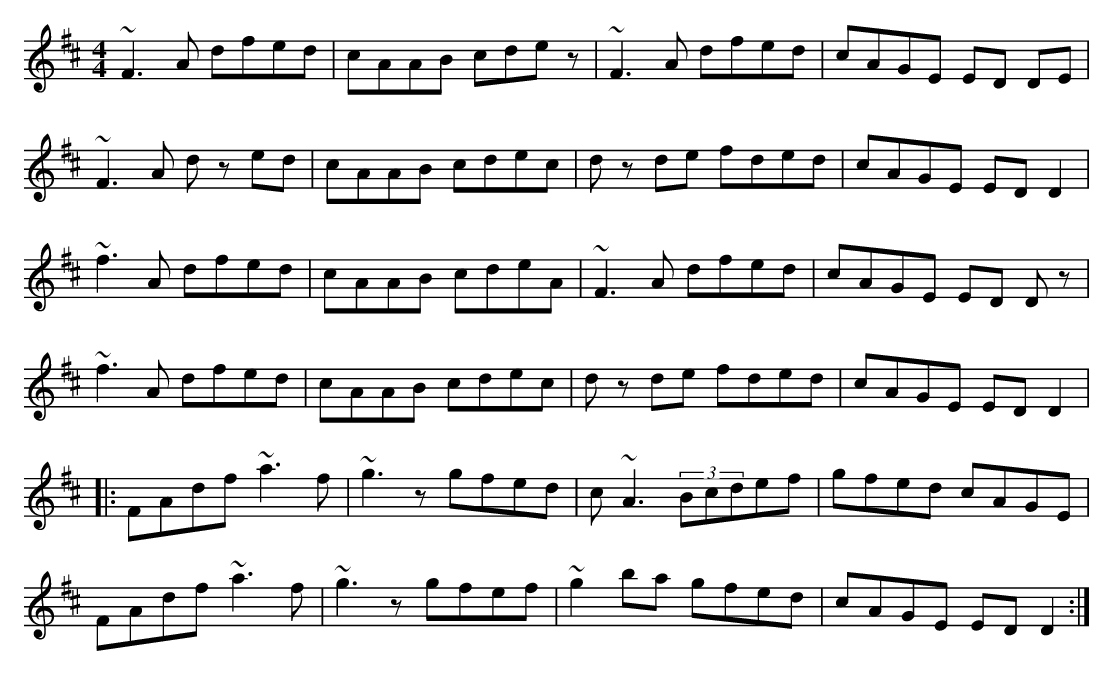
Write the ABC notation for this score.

X:1
M:4/4
K:D
~F3A dfed|cAAB cde z|~F3A dfed|cAGE ED DE|
~F3A d z ed|cAAB cdec|d z de fded|cAGE ED D2|
~f3A dfed|cAAB cdeA|~F3A dfed|cAGE ED D z|
~f3A dfed|cAAB cdec|d z de fded|cAGE ED D2|
|:FAdf ~a3f|~g3 z gfed|c~A3 (3Bcdef|gfed cAGE|
FAdf ~a3f|~g3 z gfef|~g2 ba gfed|cAGE ED D2:|
